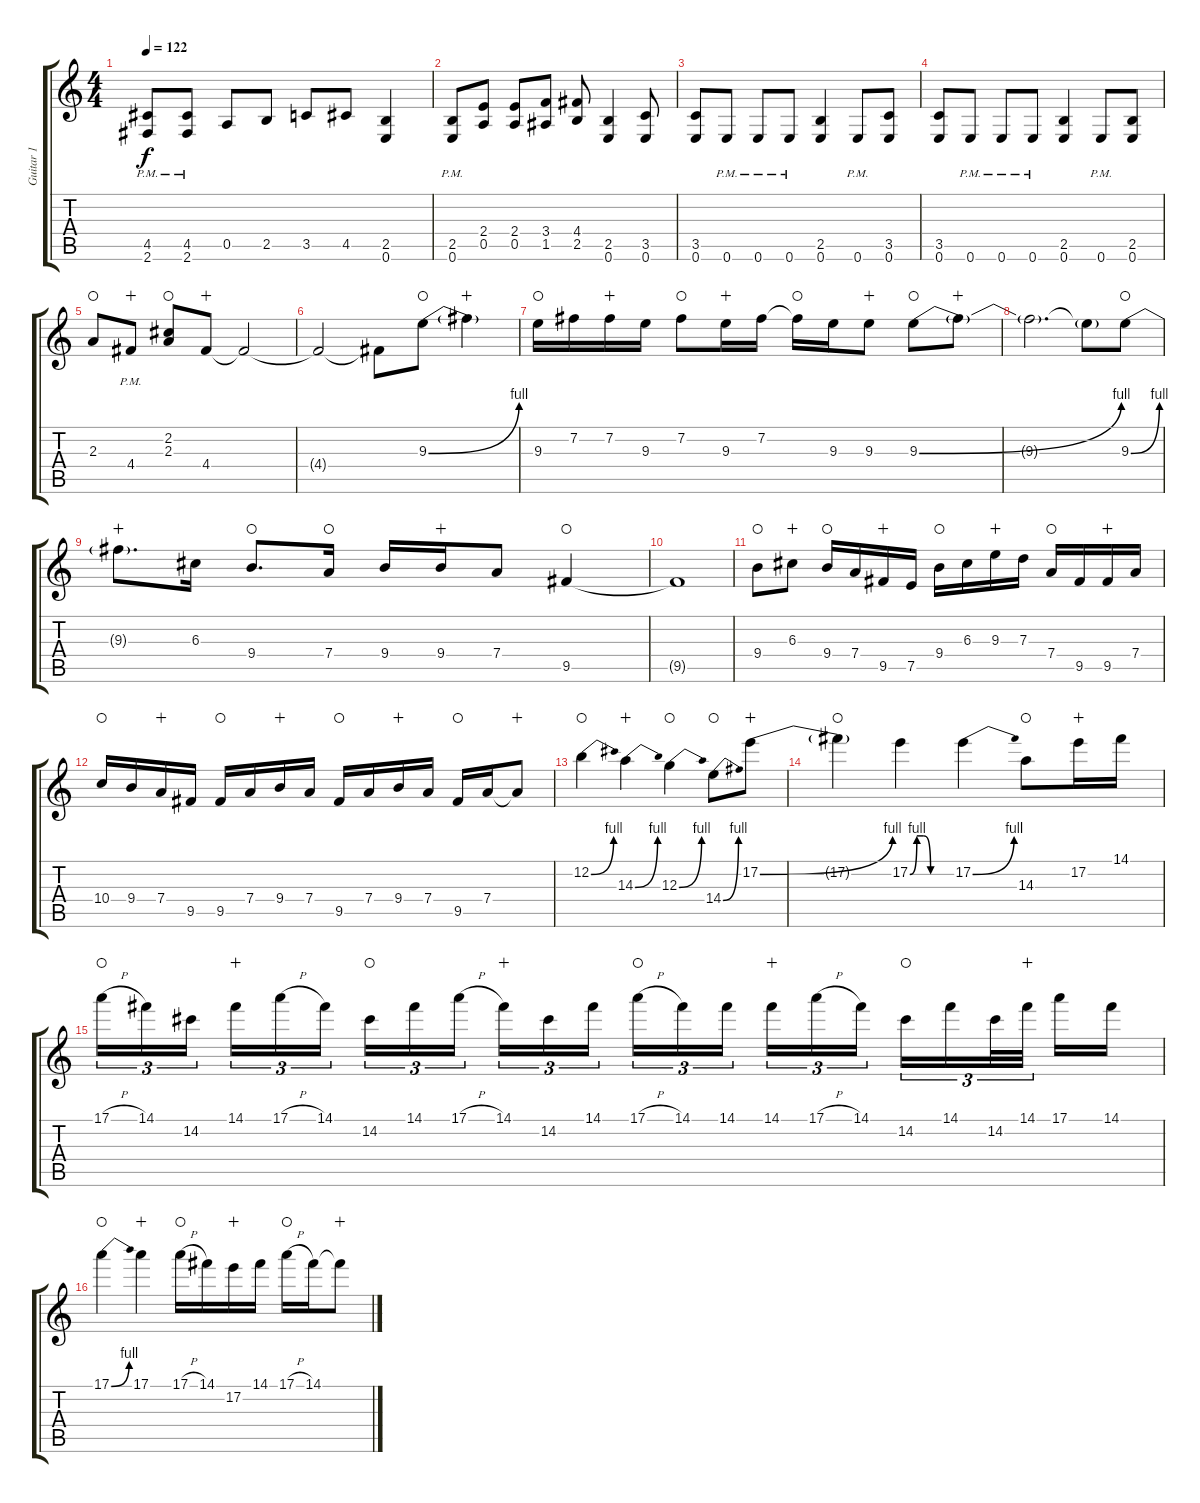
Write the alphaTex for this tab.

\track ("Guitar 1" "Guitar 1") {instrument distortionguitar}
\staff {score tabs}
\tuning (E4 B3 G3 D3 A2 E2) {hide}
\ts (4 4)
\tempo 122
\clef g2
\ks c
(4.5{pm} 2.6{pm}).8{dy f} (4.5{pm} 2.6{pm}).8 0.5.8 2.5.8 3.5.8 4.5.8 (2.5 0.6).4 |
(2.5{pm} 0.6{pm}).8 (2.4 0.5).8 (2.4 0.5).8 (3.4 1.5).8 (4.4 2.5).8 (2.5 0.6).4 (3.5 0.6).8 |
(3.5 0.6).8 0.6{pm}.8 0.6{pm}.8 0.6{pm}.8 (2.5 0.6).4 0.6{pm}.8 (3.5 0.6).8 |
(3.5 0.6).8 0.6{pm}.8 0.6{pm}.8 0.6{pm}.8 (2.5 0.6).4 0.6{pm}.8 (2.5 0.6).8 |
2.3.8{waho} 4.4{pm}.8{wahc} (2.2 2.3).8{waho} 4.4.8{wahc} 4.4{t}.2 |
4.4{t}.2 4.4{t}.8 9.3{be (bend 0 0 60 4)}.8{waho} 9.3{t}.4{wahc} |
9.3.16{waho} 7.2.16 7.2.16{wahc} 9.3.16 7.2.8{waho} 9.3.16{wahc} 7.2.16 7.2{t}.16{waho} 9.3.16 9.3.8{wahc} 9.3{be (bend 0 0 60 4)}.8{waho} 9.3{t}.8{wahc} |
9.3{t}.2{d} 9.3{t}.8 9.3{be (bend 0 0 60 4)}.8{waho} |
9.3{t}.8{d wahc} 6.3.16 9.4.8{d waho} 7.4.16{waho} 9.4.16 9.4.16{wahc} 7.4.8 9.5.4{waho} |
9.5{t}.1 |
9.4.8{waho} 6.3.8{wahc} 9.4.16{waho} 7.4.16 9.5.16{wahc} 7.5.16 9.4.16{waho} 6.3.16 9.3.16{wahc} 7.3.16 7.4.16{waho} 9.5.16 9.5.16{wahc} 7.4.16 |
10.4.16{waho} 9.4.16 7.4.16{wahc} 9.5.16 9.5.16{waho} 7.4.16 9.4.16{wahc} 7.4.16 9.5.16{waho} 7.4.16 9.4.16{wahc} 7.4.16 9.5.16{waho} 7.4.16 7.4{t}.8{wahc} |
12.2{be (bend 0 0 60 4)}.4{waho} 14.3{be (bend 0 0 60 4)}.4{wahc} 12.3{be (bend 0 0 60 4)}.4{waho} 14.4{be (bend 0 0 60 4)}.8{waho} 17.2{be (bend 0 0 60 4)}.8{wahc} |
17.2{t}.4{waho} 17.2{be (custom 0 0 10 4 20 4 30 0 60 0)}.4 17.2{be (bend 0 0 60 4)}.4 14.3.8{waho} 17.2.16{wahc} 14.1.16 |
17.1{h}.16{tu (3 2) waho} 14.1.16{tu (3 2)} 14.2.16{tu (3 2) beam splitsecondary} 14.1.16{tu (3 2) wahc} 17.1{h}.16{tu (3 2)} 14.1.16{tu (3 2)} 14.2.16{tu (3 2) waho} 14.1.16{tu (3 2)} 17.1{h}.16{tu (3 2) beam splitsecondary} 14.1.16{tu (3 2) wahc} 14.2.16{tu (3 2)} 14.1.16{tu (3 2)} 17.1{h}.16{tu (3 2) waho} 14.1.16{tu (3 2)} 14.1.16{tu (3 2) beam splitsecondary} 14.1.16{tu (3 2) wahc} 17.1{h}.16{tu (3 2)} 14.1.16{tu (3 2)} 14.2.16{tu (3 2) waho} 14.1.16{tu (3 2)} 14.2.32{tu (3 2)} 14.1.32{tu (3 2) wahc beam splitsecondary} 17.1.16 14.1.16 |
17.1{be (bend 0 0 60 4)}.4{waho} 17.1.4{wahc} 17.1{h}.16{waho} 14.1.16 17.2.16{wahc} 14.1.16 17.1{h}.16{waho} 14.1.16 14.1{t}.8{wahc}
